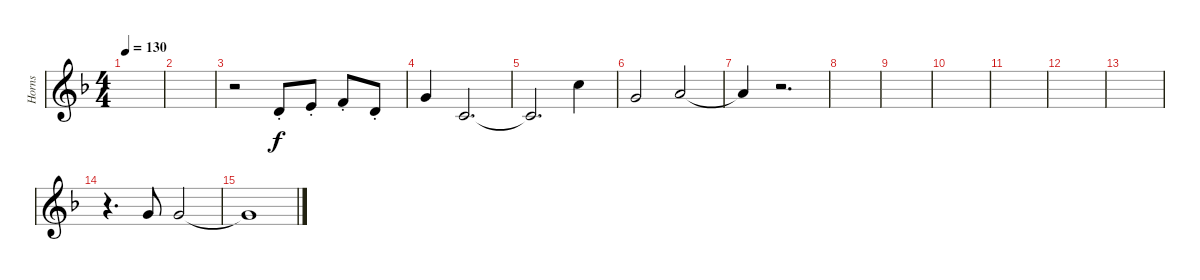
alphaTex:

\track ("Horns" "Horns") {instrument frenchhorn}
\staff {score}
\tuning (E4 B3 G3 D3 A2 E2) {hide}
\ts (4 4)
\tempo 130
\clef g2
\ks dminor
|
|
r.2 3.2{st}.8{dy f} 0.1{st}.8 1.1{st}.8 3.2{st}.8 |
3.1.4 1.2.2{d} |
1.2{t}.2{d} 8.1.4 |
3.1.2 5.1.2 |
5.1{t}.4 r.2{d} |
|
|
|
|
|
|
r.4{d} 3.1.8 3.1.2 |
3.1{t}.1
